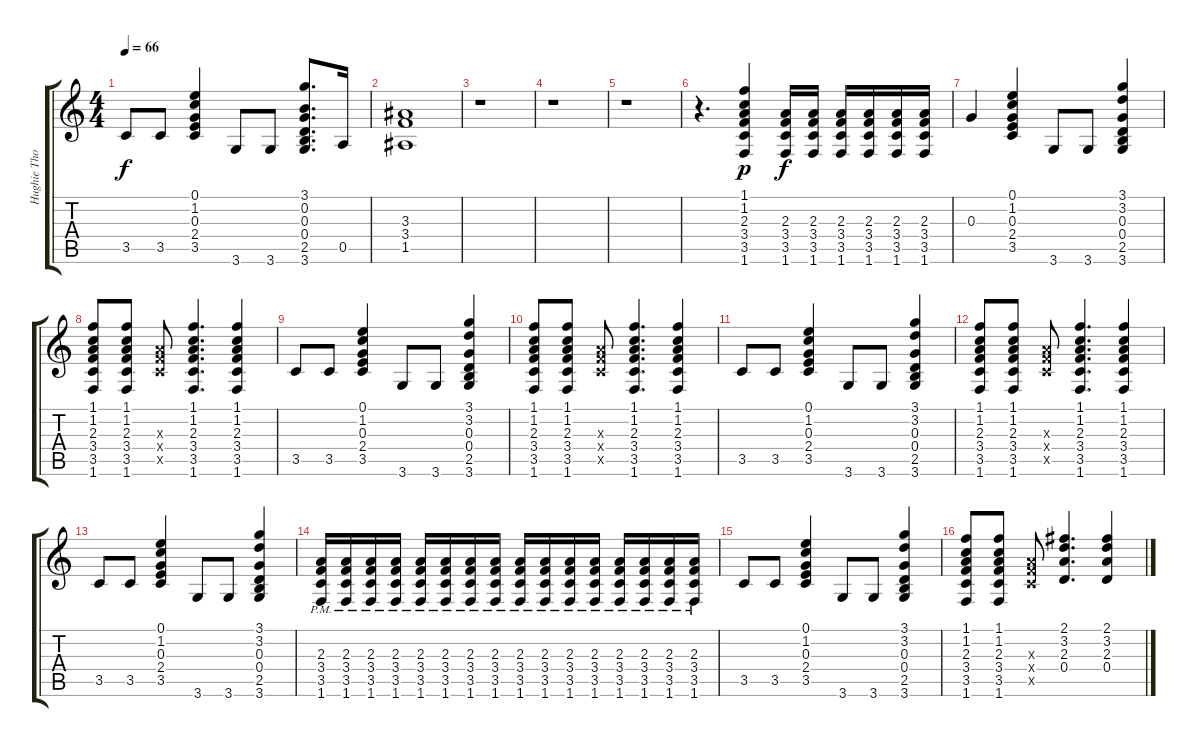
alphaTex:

\track ("Hughie Thomasson Guitar" "Hughie Tho") {instrument electricguitarclean}
\staff {score tabs}
\tuning (E4 B3 G3 D3 A2 E2) {hide}
\ts (4 4)
\tempo 66
\clef g2
\ks c
3.5.8{dy f} 3.5.8 (0.1 1.2 0.3 2.4 3.5).4 3.6.8 3.6.8 (3.1 0.2 0.3 0.4 2.5 3.6).8{d} 0.5.16 |
(3.3 3.4 1.5).1 |
r.1 |
r.1 |
r.1 |
r.4{d} (1.1 1.2 2.3 3.4 3.5 1.6).4{dy p volume 12 balance 8 instrument electricguitarclean} (2.3 3.4 3.5 1.6).16{dy f} (2.3 3.4 3.5 1.6).16 (2.3 3.4 3.5 1.6).16 (2.3 3.4 3.5 1.6).16 (2.3 3.4 3.5 1.6).16 (2.3 3.4 3.5 1.6).16 |
0.3.4 (0.1 1.2 0.3 2.4 3.5).4 3.6.8 3.6.8 (3.1 3.2 0.3 0.4 2.5 3.6).4 |
(1.1 1.2 2.3 3.4 3.5 1.6).8 (1.1 1.2 2.3 3.4 3.5 1.6).8 (2.3{x} 3.4{x} 3.5{x}).8 (1.1 1.2 2.3 3.4 3.5 1.6).4{d} (1.1 1.2 2.3 3.4 3.5 1.6).4 |
3.5.8 3.5.8 (0.1 1.2 0.3 2.4 3.5).4 3.6.8 3.6.8 (3.1 3.2 0.3 0.4 2.5 3.6).4 |
(1.1 1.2 2.3 3.4 3.5 1.6).8 (1.1 1.2 2.3 3.4 3.5 1.6).8 (2.3{x} 3.4{x} 3.5{x}).8 (1.1 1.2 2.3 3.4 3.5 1.6).4{d} (1.1 1.2 2.3 3.4 3.5 1.6).4 |
3.5.8 3.5.8 (0.1 1.2 0.3 2.4 3.5).4 3.6.8 3.6.8 (3.1 3.2 0.3 0.4 2.5 3.6).4 |
(1.1 1.2 2.3 3.4 3.5 1.6).8 (1.1 1.2 2.3 3.4 3.5 1.6).8 (2.3{x} 3.4{x} 3.5{x}).8 (1.1 1.2 2.3 3.4 3.5 1.6).4{d} (1.1 1.2 2.3 3.4 3.5 1.6).4 |
3.5.8 3.5.8 (0.1 1.2 0.3 2.4 3.5).4 3.6.8 3.6.8 (3.1 3.2 0.3 0.4 2.5 3.6).4 |
(2.3{pm} 3.4{pm} 3.5{pm} 1.6{pm}).16 (2.3{pm} 3.4{pm} 3.5{pm} 1.6{pm}).16 (2.3{pm} 3.4{pm} 3.5{pm} 1.6{pm}).16 (2.3{pm} 3.4{pm} 3.5{pm} 1.6{pm}).16 (2.3{pm} 3.4{pm} 3.5{pm} 1.6{pm}).16 (2.3{pm} 3.4{pm} 3.5{pm} 1.6{pm}).16 (2.3{pm} 3.4{pm} 3.5{pm} 1.6{pm}).16 (2.3{pm} 3.4{pm} 3.5{pm} 1.6{pm}).16 (2.3{pm} 3.4{pm} 3.5{pm} 1.6{pm}).16 (2.3{pm} 3.4{pm} 3.5{pm} 1.6{pm}).16 (2.3{pm} 3.4{pm} 3.5{pm} 1.6{pm}).16 (2.3{pm} 3.4{pm} 3.5{pm} 1.6{pm}).16 (2.3{pm} 3.4{pm} 3.5{pm} 1.6{pm}).16 (2.3{pm} 3.4{pm} 3.5{pm} 1.6{pm}).16 (2.3{pm} 3.4{pm} 3.5{pm} 1.6{pm}).16 (2.3{pm} 3.4{pm} 3.5{pm} 1.6{pm}).16 |
3.5.8 3.5.8 (0.1 1.2 0.3 2.4 3.5).4 3.6.8 3.6.8 (3.1 3.2 0.3 0.4 2.5 3.6).4 |
(1.1 1.2 2.3 3.4 3.5 1.6).8 (1.1 1.2 2.3 3.4 3.5 1.6).8 (2.3{x} 3.4{x} 3.5{x}).8 (2.1 3.2 2.3 0.4).4{d} (2.1 3.2 2.3 0.4).4
